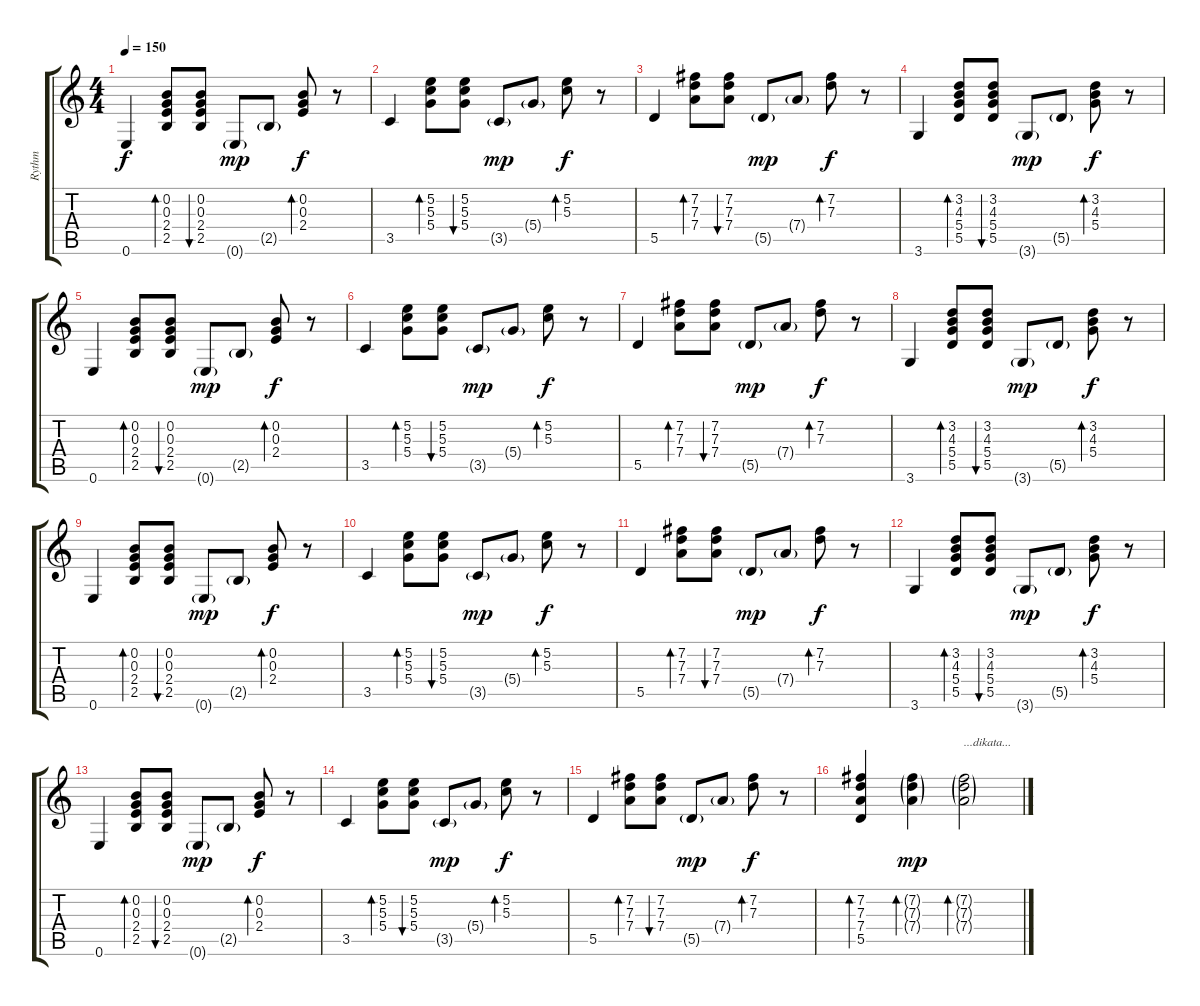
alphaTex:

\track ("Rythm" "Rythm") {instrument electricguitarmuted}
\staff {score tabs}
\tuning (E4 B3 G3 D3 A2 E2) {hide}
\ts (4 4)
\tempo 150
\clef g2
\ks c
0.6.4{dy f} (0.2 0.3 2.4 2.5).8{bd 240} (0.2 0.3 2.4 2.5).8{bu 240} 0.6{g}.8{dy mp} 2.5{g}.8 (0.2 0.3 2.4).8{bd 240 dy f} r.8 |
3.5.4 (5.2 5.3 5.4).8{bd 240} (5.2 5.3 5.4).8{bu 240} 3.5{g}.8{dy mp} 5.4{g}.8 (5.2 5.3).8{bd 240 dy f} r.8 |
5.5.4 (7.2 7.3 7.4).8{bd 240} (7.2 7.3 7.4).8{bu 240} 5.5{g}.8{dy mp} 7.4{g}.8 (7.2 7.3).8{bd 240 dy f} r.8 |
3.6.4 (3.2 4.3 5.4 5.5).8{bd 240} (3.2 4.3 5.4 5.5).8{bu 240} 3.6{g}.8{dy mp} 5.5{g}.8 (3.2 4.3 5.4).8{bd 240 dy f} r.8 |
0.6.4 (0.2 0.3 2.4 2.5).8{bd 240} (0.2 0.3 2.4 2.5).8{bu 240} 0.6{g}.8{dy mp} 2.5{g}.8 (0.2 0.3 2.4).8{bd 240 dy f} r.8 |
3.5.4 (5.2 5.3 5.4).8{bd 240} (5.2 5.3 5.4).8{bu 240} 3.5{g}.8{dy mp} 5.4{g}.8 (5.2 5.3).8{bd 240 dy f} r.8 |
5.5.4 (7.2 7.3 7.4).8{bd 240} (7.2 7.3 7.4).8{bu 240} 5.5{g}.8{dy mp} 7.4{g}.8 (7.2 7.3).8{bd 240 dy f} r.8 |
3.6.4 (3.2 4.3 5.4 5.5).8{bd 240} (3.2 4.3 5.4 5.5).8{bu 240} 3.6{g}.8{dy mp} 5.5{g}.8 (3.2 4.3 5.4).8{bd 240 dy f} r.8 |
0.6.4 (0.2 0.3 2.4 2.5).8{bd 240} (0.2 0.3 2.4 2.5).8{bu 240} 0.6{g}.8{dy mp} 2.5{g}.8 (0.2 0.3 2.4).8{bd 240 dy f} r.8 |
3.5.4 (5.2 5.3 5.4).8{bd 240} (5.2 5.3 5.4).8{bu 240} 3.5{g}.8{dy mp} 5.4{g}.8 (5.2 5.3).8{bd 240 dy f} r.8 |
5.5.4 (7.2 7.3 7.4).8{bd 240} (7.2 7.3 7.4).8{bu 240} 5.5{g}.8{dy mp} 7.4{g}.8 (7.2 7.3).8{bd 240 dy f} r.8 |
3.6.4 (3.2 4.3 5.4 5.5).8{bd 240} (3.2 4.3 5.4 5.5).8{bu 240} 3.6{g}.8{dy mp} 5.5{g}.8 (3.2 4.3 5.4).8{bd 240 dy f} r.8 |
0.6.4 (0.2 0.3 2.4 2.5).8{bd 240} (0.2 0.3 2.4 2.5).8{bu 240} 0.6{g}.8{dy mp} 2.5{g}.8 (0.2 0.3 2.4).8{bd 240 dy f} r.8 |
3.5.4 (5.2 5.3 5.4).8{bd 240} (5.2 5.3 5.4).8{bu 240} 3.5{g}.8{dy mp} 5.4{g}.8 (5.2 5.3).8{bd 240 dy f} r.8 |
5.5.4 (7.2 7.3 7.4).8{bd 240} (7.2 7.3 7.4).8{bu 240} 5.5{g}.8{dy mp} 7.4{g}.8 (7.2 7.3).8{bd 240 dy f} r.8 |
(7.2 7.3 7.4 5.5).4{bd 240} (7.2{g} 7.3{g} 7.4{g}).4{bd 240 dy mp} (7.2{g} 7.3{g} 7.4{g}).2{bd 120 txt "...dikata..."}
